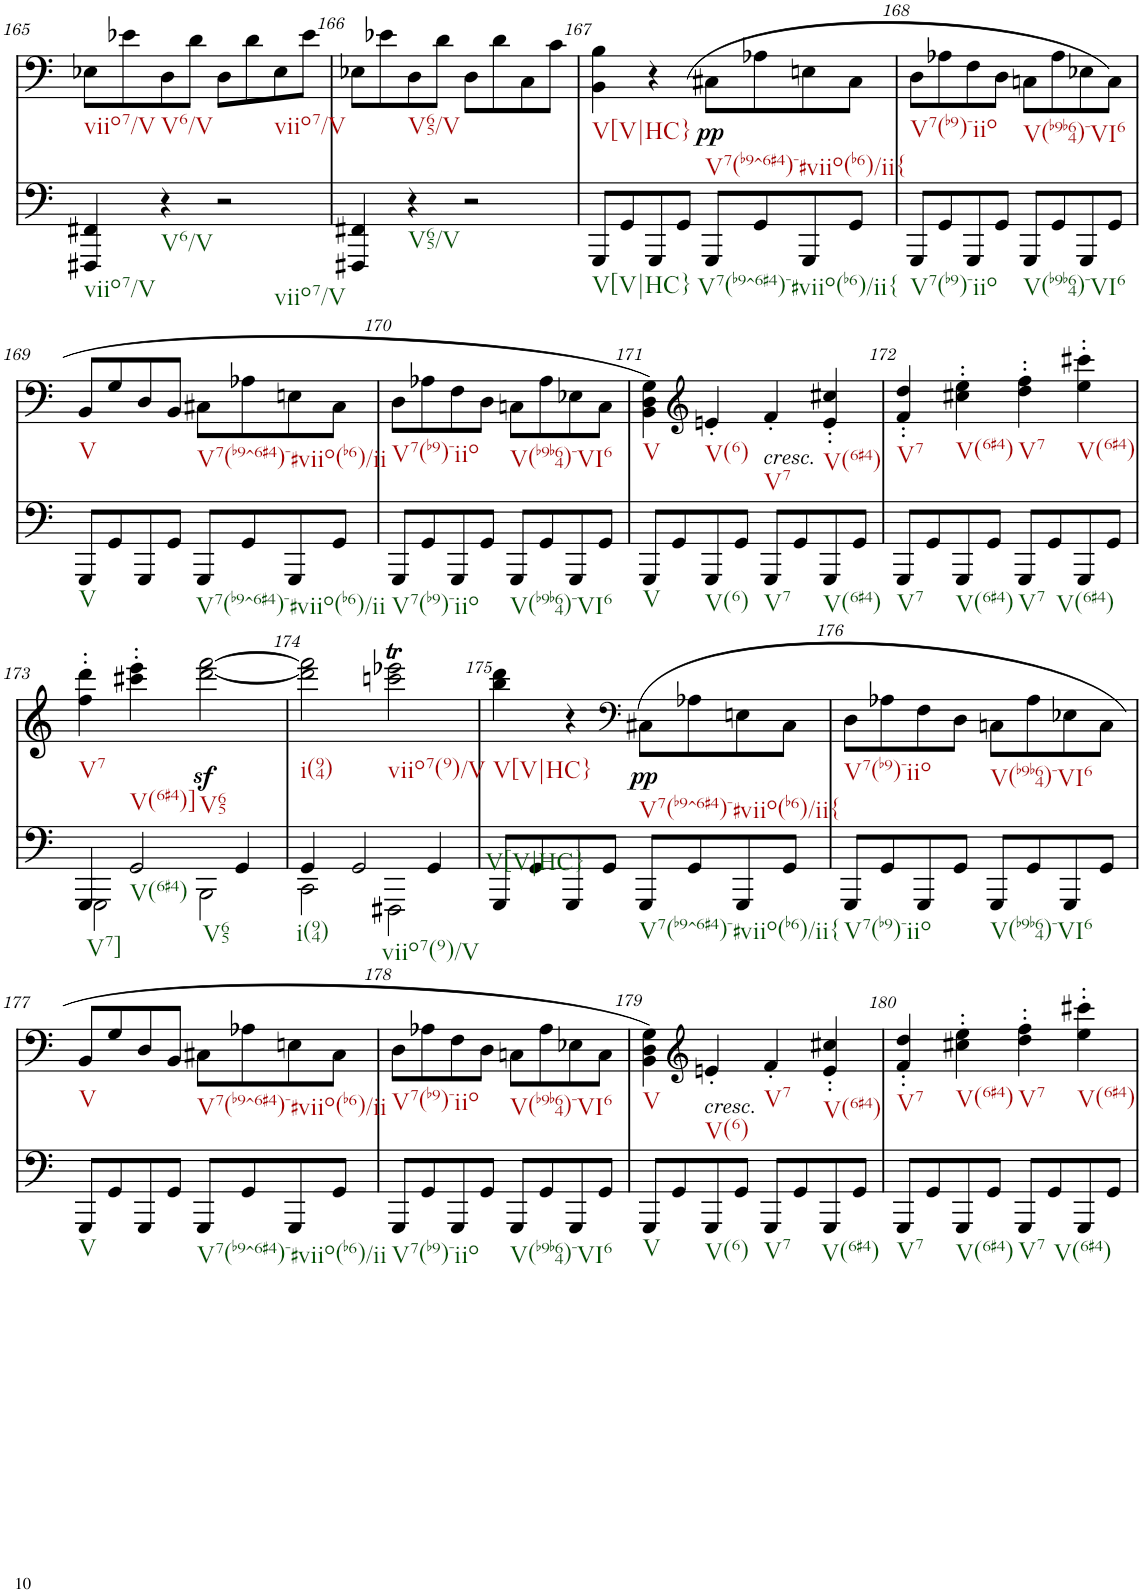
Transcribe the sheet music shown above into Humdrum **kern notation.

**kern	**kern	**text	**dynam
*part2	*part1	*part1	*part1
*staff2	*staff1	*staff1	*staff1
*I"piano	*I"piano	*	*
*I'Pno	*I'Pno	*	*
!!LO:PB:g=z
*clefF4	*clefF4	*	*
*k[]	*k[]	*	*
*M2/2	*M2/2	*	*
*met(c|)	*met(c|)	*	*
=165	=165	=165	=165
4FFF#X/ 4FF#X/	8E-X\L	.	.
.	8e-X\	.	.
4r	8D\	.	.
.	8d\J	.	.
2r	8D\L	.	.
.	8d\	.	.
.	8E-\	.	.
.	8e-\J	.	.
=166	=166	=166	=166
4FFF#X/ 4FF#X/	8E-X\L	.	.
.	8e-X\	.	.
4r	8D\	.	.
.	8d\J	.	.
2r	8D\L	.	.
.	8d\	.	.
.	8C\	.	.
.	8c\J	.	.
=167	=167	=167	=167
8GGG/L	4BB\ 4B\	.	.
8GG/	.	.	.
8GGG/	4r	.	.
8GG/J	.	.	.
!	!	!LO:LY:b	!LO:DY:b
8GGG/L	(8C#X\L	pp	pp
8GG/	8A-X\	.	.
8GGG/	8En\	.	.
8GG/J	8C#\J	.	.
=168	=168	=168	=168
8GGG/L	8D\L	.	.
8GG/	8A-X\	.	.
8GGG/	8F\	.	.
8GG/J	8D\J	.	.
8GGG/L	8Cn\L	.	.
8GG/	8A-\	.	.
8GGG/	8E-X\	.	.
8GG/J	8C\J	.	.
!!LO:LB:g=z
=169	=169	=169	=169
8GGG/L	8BB/L	.	.
8GG/	8G/	.	.
8GGG/	8D/	.	.
8GG/J	8BB/J	.	.
8GGG/L	8C#X\L	.	.
8GG/	8A-X\	.	.
8GGG/	8En\	.	.
8GG/J	8C#\J	.	.
=170	=170	=170	=170
8GGG/L	8D\L	.	.
8GG/	8A-X\	.	.
8GGG/	8F\	.	.
8GG/J	8D\J	.	.
8GGG/L	8Cn\L	.	.
8GG/	8A-\	.	.
8GGG/	8E-X\	.	.
8GG/J	8C\J	.	.
=171	=171	=171	=171
8GGG/L	4BB\ 4D\ 4G\)	.	.
8GG/	.	.	.
*	*clefG2	*	*
8GGG/	4en'/	.	.
8GG/J	.	.	.
!	!LO:TX:b:i:t=cresc.	!	!
8GGG/L	4f'/	.	.
8GG/	.	.	.
8GGG/	4e/' 4cc#X/'	.	.
8GG/J	.	.	.
=172	=172	=172	=172
8GGG/L	4f/' 4dd/'	.	.
8GG/	.	.	.
8GGG/	4cc#X\' 4ee\'	.	.
8GG/J	.	.	.
8GGG/L	4dd\' 4ff\'	.	.
8GG/	.	.	.
8GGG/	4ee\' 4ccc#X\'	.	.
8GG/J	.	.	.
!!LO:LB:g=z
=173	=173	=173	=173
*^	*	*	*
4GGG/	2GGG\	4ff\' 4ddd\'	.	.
2GG/	.	4ccc#X\' 4eee\'	.	.
.	2BBB\	[2ddd\z< [2fff\z<	.	.
4GG/	.	.	.	.
=174	=174	=174	=174	=174
4GG/	2CC\	2ddd\] 2fff\]	.	.
2GG/	.	.	.	.
.	2FFF#X\	2cccn\T 2eee-X\T	.	.
4GG/	.	.	.	.
*v	*v	*	*	*
=175	=175	=175	=175
8GGG/L	4bb\ 4ddd\	.	.
8GG/	.	.	.
8GGG/	4r	.	.
8GG/J	.	.	.
*	*clefF4	*	*
!	!	!LO:LY:b	!LO:DY:b
8GGG/L	(8C#X\L	pp	pp
8GG/	8A-X\	.	.
8GGG/	8En\	.	.
8GG/J	8C#\J	.	.
=176	=176	=176	=176
8GGG/L	8D\L	.	.
8GG/	8A-X\	.	.
8GGG/	8F\	.	.
8GG/J	8D\J	.	.
8GGG/L	8Cn\L	.	.
8GG/	8A-\	.	.
8GGG/	8E-X\	.	.
8GG/J	8C\J	.	.
!!LO:LB:g=z
=177	=177	=177	=177
8GGG/L	8BB/L	.	.
8GG/	8G/	.	.
8GGG/	8D/	.	.
8GG/J	8BB/J	.	.
8GGG/L	8C#X\L	.	.
8GG/	8A-X\	.	.
8GGG/	8En\	.	.
8GG/J	8C#\J	.	.
=178	=178	=178	=178
8GGG/L	8D\L	.	.
8GG/	8A-X\	.	.
8GGG/	8F\	.	.
8GG/J	8D\J	.	.
8GGG/L	8Cn\L	.	.
8GG/	8A-\	.	.
8GGG/	8E-X\	.	.
8GG/J	8C\J	.	.
=179	=179	=179	=179
8GGG/L	4BB\ 4D\ 4G\)	.	.
8GG/	.	.	.
*	*clefG2	*	*
!	!LO:TX:b:i:t=cresc.	!	!
8GGG/	4en'/	.	.
8GG/J	.	.	.
8GGG/L	4f'/	.	.
8GG/	.	.	.
8GGG/	4e/' 4cc#X/'	.	.
8GG/J	.	.	.
=180	=180	=180	=180
8GGG/L	4f/' 4dd/'	.	.
8GG/	.	.	.
8GGG/	4cc#X\' 4ee\'	.	.
8GG/J	.	.	.
8GGG/L	4dd\' 4ff\'	.	.
8GG/	.	.	.
8GGG/	4ee\' 4ccc#X\'	.	.
8GG/J	.	.	.
=	=	=	=
*-	*-	*-	*-
